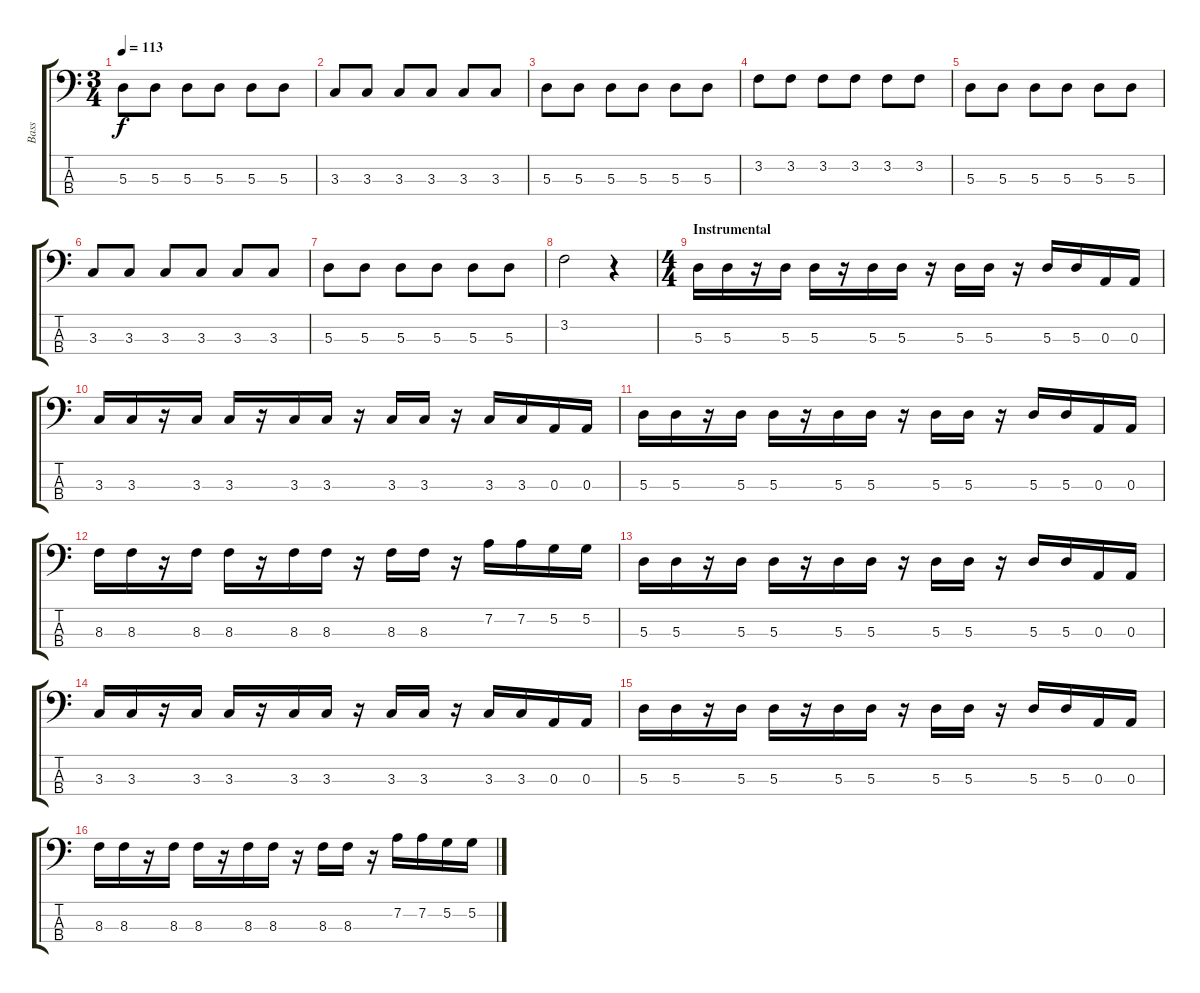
\track ("Bass" "Bass") {instrument electricbasspick}
\staff {score tabs}
\tuning (G2 D2 A1 E1) {hide}
\ts (3 4)
\tempo 113
\clef f4
\ks c
5.3.8{dy f} 5.3.8 5.3.8 5.3.8 5.3.8 5.3.8 |
3.3.8 3.3.8 3.3.8 3.3.8 3.3.8 3.3.8 |
5.3.8 5.3.8 5.3.8 5.3.8 5.3.8 5.3.8 |
3.2.8 3.2.8 3.2.8 3.2.8 3.2.8 3.2.8 |
5.3.8 5.3.8 5.3.8 5.3.8 5.3.8 5.3.8 |
3.3.8 3.3.8 3.3.8 3.3.8 3.3.8 3.3.8 |
5.3.8 5.3.8 5.3.8 5.3.8 5.3.8 5.3.8 |
3.2.2 r.4 |
\ts (4 4)
\section ("" "Instrumental")
5.3.16 5.3.16 r.16 5.3.16 5.3.16 r.16 5.3.16 5.3.16 r.16 5.3.16 5.3.16 r.16 5.3.16 5.3.16 0.3.16 0.3.16 |
3.3.16 3.3.16 r.16 3.3.16 3.3.16 r.16 3.3.16 3.3.16 r.16 3.3.16 3.3.16 r.16 3.3.16 3.3.16 0.3.16 0.3.16 |
5.3.16 5.3.16 r.16 5.3.16 5.3.16 r.16 5.3.16 5.3.16 r.16 5.3.16 5.3.16 r.16 5.3.16 5.3.16 0.3.16 0.3.16 |
8.3.16 8.3.16 r.16 8.3.16 8.3.16 r.16 8.3.16 8.3.16 r.16 8.3.16 8.3.16 r.16 7.2.16 7.2.16 5.2.16 5.2.16 |
5.3.16 5.3.16 r.16 5.3.16 5.3.16 r.16 5.3.16 5.3.16 r.16 5.3.16 5.3.16 r.16 5.3.16 5.3.16 0.3.16 0.3.16 |
3.3.16 3.3.16 r.16 3.3.16 3.3.16 r.16 3.3.16 3.3.16 r.16 3.3.16 3.3.16 r.16 3.3.16 3.3.16 0.3.16 0.3.16 |
5.3.16 5.3.16 r.16 5.3.16 5.3.16 r.16 5.3.16 5.3.16 r.16 5.3.16 5.3.16 r.16 5.3.16 5.3.16 0.3.16 0.3.16 |
8.3.16 8.3.16 r.16 8.3.16 8.3.16 r.16 8.3.16 8.3.16 r.16 8.3.16 8.3.16 r.16 7.2.16 7.2.16 5.2.16 5.2.16
